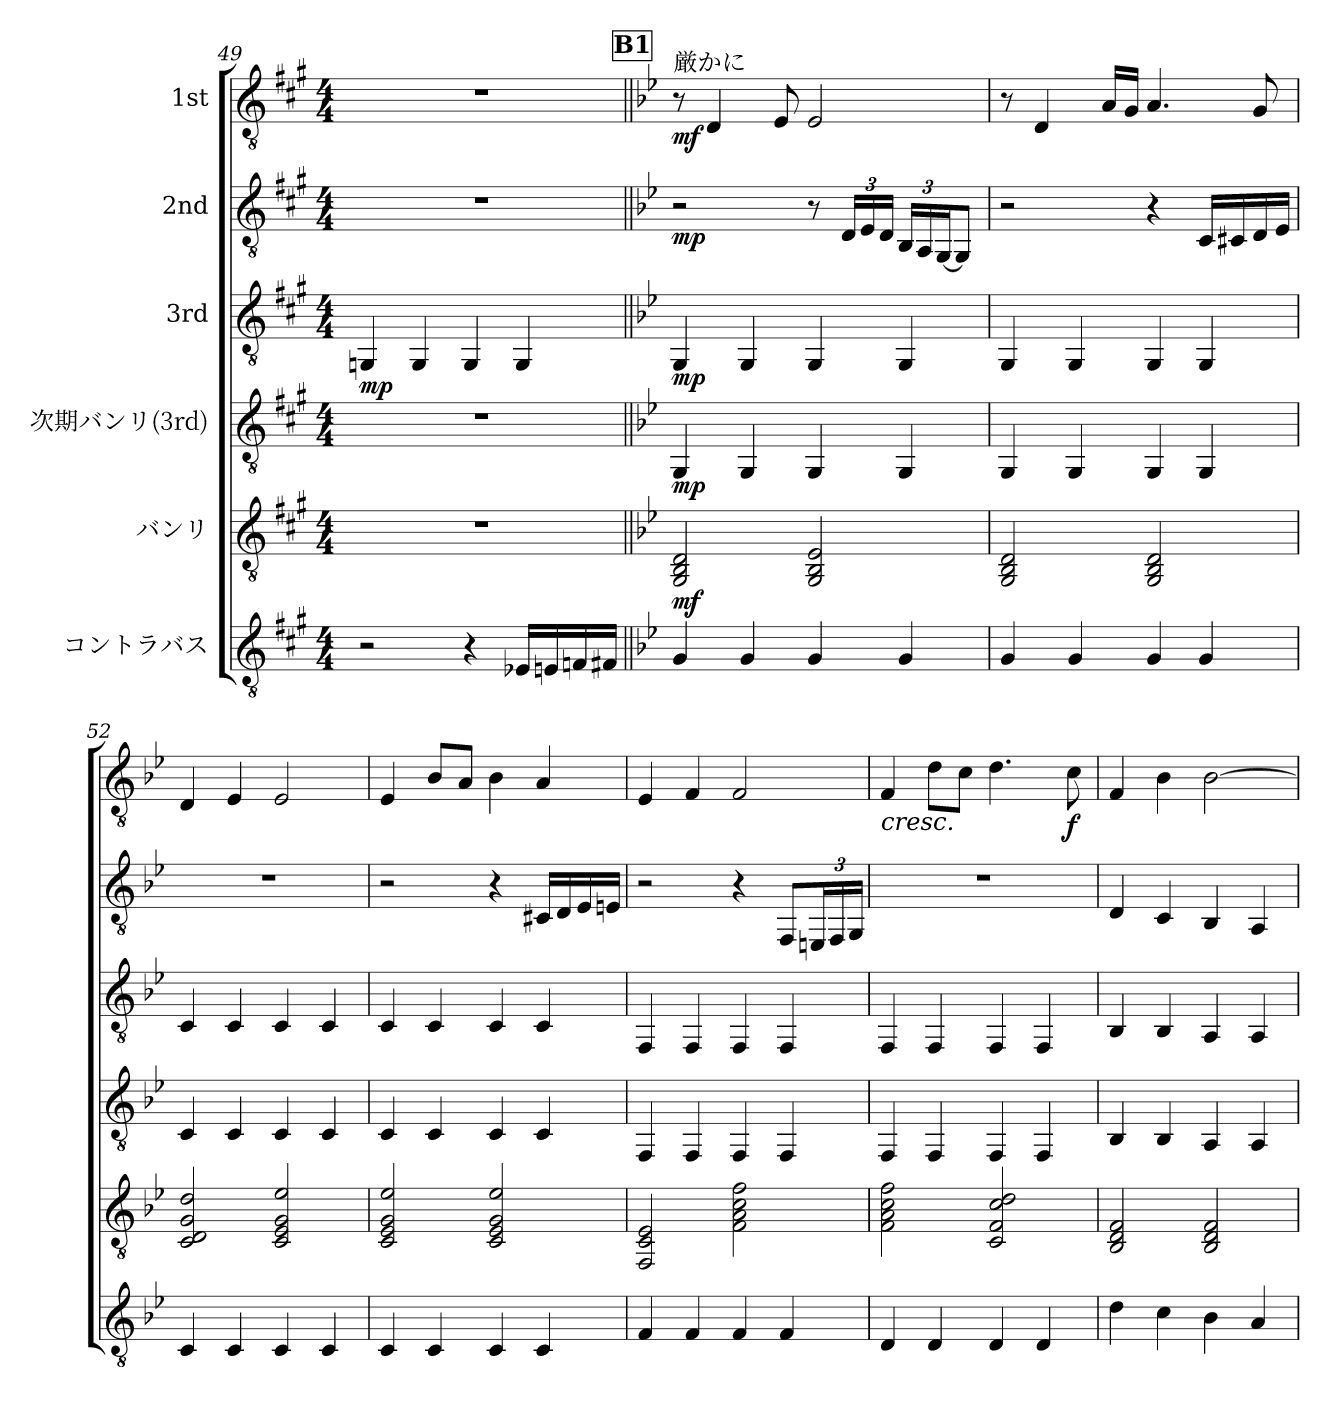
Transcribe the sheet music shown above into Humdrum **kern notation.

**kern	**kern	**dynam	**kern	**dynam	**kern	**dynam	**kern	**dynam	**kern	**dynam
*part6	*part5	*part5	*part4	*part4	*part3	*part3	*part2	*part2	*part1	*part1
*staff6	*staff5	*staff5	*staff4	*staff4	*staff3	*staff3	*staff2	*staff2	*staff1	*staff1
*I"コントラバス	*I"バンリ	*	*I"次期バンリ(3rd)	*	*I"3rd	*	*I"2nd	*	*I"1st	*
*clefGv2	*clefGv2	*	*clefGv2	*	*clefGv2	*	*clefGv2	*	*clefGv2	*
*ITrd7c12	*	*	*	*	*	*	*	*	*	*
*k[f#c#g#]	*k[f#c#g#]	*	*k[f#c#g#]	*	*k[f#c#g#]	*	*k[f#c#g#]	*	*k[f#c#g#]	*
*M4/4	*M4/4	*	*M4/4	*	*M4/4	*	*M4/4	*	*M4/4	*
=49	=49	=49	=49	=49	=49	=49	=49	=49	=49	=49
!	!	!	!	!LO:DY:a	!	!	!	!	!	!
2r	1r	.	1r	mp	4GGn/	.	1r	.	1r	.
.	.	.	.	.	4GG/	.	.	.	.	.
4r	.	.	.	.	4GG/	.	.	.	.	.
16EE-X/LL	.	.	.	.	4GG/	.	.	.	.	.
16EEn/	.	.	.	.	.	.	.	.	.	.
16FFn/	.	.	.	.	.	.	.	.	.	.
16FF#X/JJ	.	.	.	.	.	.	.	.	.	.
!!LO:REH:place=s1:a:B:fs=14:t=B1
=50||	=50||	=50||	=50||	=50||	=50||	=50||	=50||	=50||	=50||	=50||
*k[b-e-]	*k[b-e-]	*	*k[b-e-]	*	*k[b-e-]	*	*k[b-e-]	*	*k[b-e-]	*
!	!	!	!	!	!	!	!	!	!LO:TX:a:t=厳かに	!
!	!	!LO:DY:b	!	!LO:DY:b	!	!LO:DY:b	!	!LO:DY:b	!	!LO:DY:b
4GG/	2GG/ 2BB-/ 2D/	mf	4GG/	mp	4GG/	mp	2r	mp	8r	mf
.	.	.	.	.	.	.	.	.	4D/	.
4GG/	.	.	4GG/	.	4GG/	.	.	.	.	.
.	.	.	.	.	.	.	.	.	8E-/	.
4GG/	2GG/ 2BB-/ 2E-/	.	4GG/	.	4GG/	.	8r	.	2E-/	.
*	*	*	*	*	*	*	*Xbrackettup	*	*	*
.	.	.	.	.	.	.	24D/LL	.	.	.
.	.	.	.	.	.	.	24E-/	.	.	.
.	.	.	.	.	.	.	24D/JJ	.	.	.
4GG/	.	.	4GG/	.	4GG/	.	24BB-/LL	.	.	.
.	.	.	.	.	.	.	24AA/	.	.	.
.	.	.	.	.	.	.	[24GG/J	.	.	.
.	.	.	.	.	.	.	8GG/J]	.	.	.
=51	=51	=51	=51	=51	=51	=51	=51	=51	=51	=51
4GG/	2GG/ 2BB-/ 2D/	.	4GG/	.	4GG/	.	2r	.	8r	.
.	.	.	.	.	.	.	.	.	4D/	.
4GG/	.	.	4GG/	.	4GG/	.	.	.	.	.
.	.	.	.	.	.	.	.	.	16A/LL	.
.	.	.	.	.	.	.	.	.	16G/JJ	.
4GG/	2GG/ 2BB-/ 2D/	.	4GG/	.	4GG/	.	4r	.	4.A/	.
4GG/	.	.	4GG/	.	4GG/	.	16C/LL	.	.	.
.	.	.	.	.	.	.	16C#X/	.	.	.
.	.	.	.	.	.	.	16D/	.	8G/	.
.	.	.	.	.	.	.	16E-/JJ	.	.	.
=52	=52	=52	=52	=52	=52	=52	=52	=52	=52	=52
4CC/	2C/ 2D/ 2G/ 2d/	.	4C/	.	4C/	.	1r	.	4D/	.
4CC/	.	.	4C/	.	4C/	.	.	.	4E-/	.
4CC/	2C/ 2E-/ 2G/ 2e-/	.	4C/	.	4C/	.	.	.	2E-/	.
4CC/	.	.	4C/	.	4C/	.	.	.	.	.
=53	=53	=53	=53	=53	=53	=53	=53	=53	=53	=53
4CC/	2C/ 2E-/ 2G/ 2e-/	.	4C/	.	4C/	.	2r	.	4E-/	.
4CC/	.	.	4C/	.	4C/	.	.	.	8B-/L	.
.	.	.	.	.	.	.	.	.	8A/J	.
4CC/	2C/ 2E-/ 2G/ 2e-/	.	4C/	.	4C/	.	4r	.	4B-\	.
4CC/	.	.	4C/	.	4C/	.	16C#X/LL	.	4A/	.
.	.	.	.	.	.	.	16D/	.	.	.
.	.	.	.	.	.	.	16E-/	.	.	.
.	.	.	.	.	.	.	16En/JJ	.	.	.
=54	=54	=54	=54	=54	=54	=54	=54	=54	=54	=54
4FF/	2FF/ 2C/ 2E-/	.	4FF/	.	4FF/	.	2r	.	4E-/	.
4FF/	.	.	4FF/	.	4FF/	.	.	.	4F/	.
4FF/	2F\ 2A\ 2c\ 2f\	.	4FF/	.	4FF/	.	4r	.	2F/	.
4FF/	.	.	4FF/	.	4FF/	.	8FF/L	.	.	.
.	.	.	.	.	.	.	24EEn/L	.	.	.
.	.	.	.	.	.	.	24FF/	.	.	.
.	.	.	.	.	.	.	24GG/JJ	.	.	.
!!LO:PB:g=z
=55	=55	=55	=55	=55	=55	=55	=55	=55	=55	=55
!	!	!	!	!	!	!	!	!	!	!LO:HP:b
4DD/	2F\ 2A\ 2c\ 2f\	.	4FF/	.	4FF/	.	1r	.	4F/	<
4DD/	.	.	4FF/	.	4FF/	.	.	.	8d\L	.
.	.	.	.	.	.	.	.	.	8c\J	.
4DD/	2C/ 2F/ 2c/ 2d/	.	4FF/	.	4FF/	.	.	.	4.d\	.
4DD/	.	.	4FF/	.	4FF/	.	.	.	.	.
!	!	!	!	!	!	!	!	!	!	!LO:DY:b
.	.	.	.	.	.	.	.	.	8c\	f
.	.	.	.	.	.	.	.	.	.	[
=56	=56	=56	=56	=56	=56	=56	=56	=56	=56	=56
4D\	2BB-/ 2D/ 2F/	.	4BB-/	.	4BB-/	.	4D/	.	4F/	.
4C\	.	.	4BB-/	.	4BB-/	.	4C/	.	4B-\	.
4BB-\	2BB-/ 2D/ 2F/	.	4AA/	.	4AA/	.	4BB-/	.	[2B-\	.
4AA/	.	.	4AA/	.	4AA/	.	4AA/	.	.	.
=	=	=	=	=	=	=	=	=	=	=
*-	*-	*-	*-	*-	*-	*-	*-	*-	*-	*-
